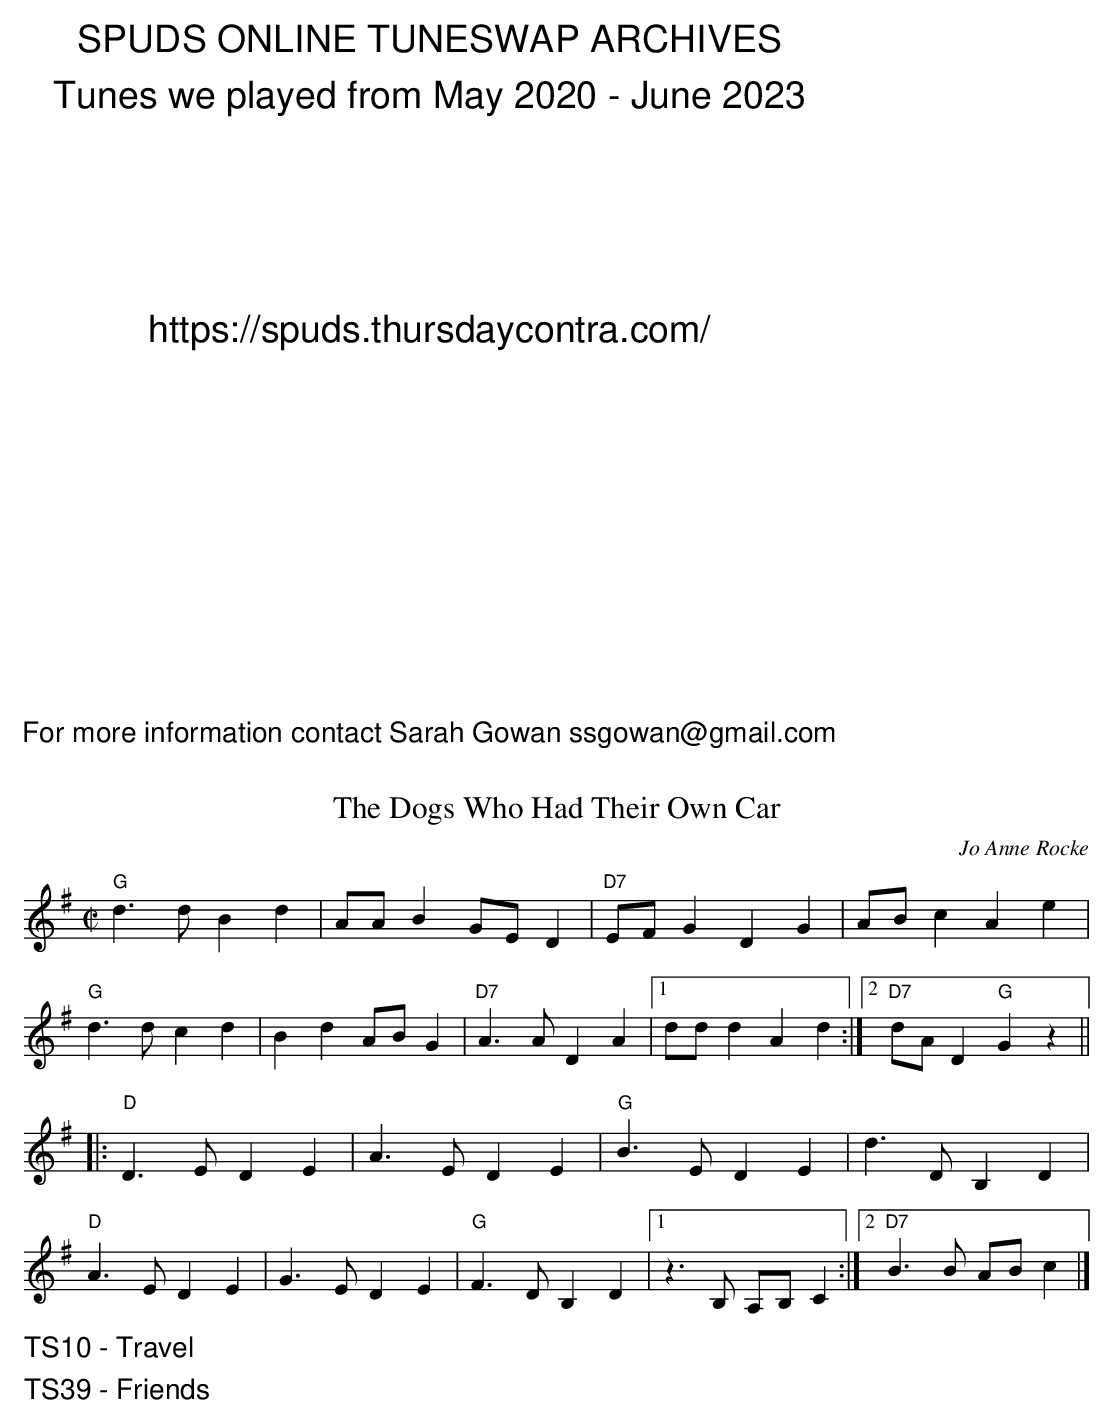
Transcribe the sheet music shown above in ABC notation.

X:1
T:Dogs Who Had Their Own Car, The
C:Jo Anne Rocke
M:C|
L:1/8
K:G
"G"d3dB2d2|AAB2GED2|"D7"EFG2D2G2 |ABc2A2e2|
"G"d3dc2d2|B2d2ABG2 |"D7"A3AD2A2 |1ddd2A2d2:|2"D7"dAD2"G"G2z2||
|: "D"D3ED2E2|A3ED2E2|"G"B3ED2E2|d3DB,2D2|
"D"A3ED2E2|G3ED2E2 | "G"F3DB,2D2|1z3B, A,B,C2:|2"D7"B3B ABc2|]
